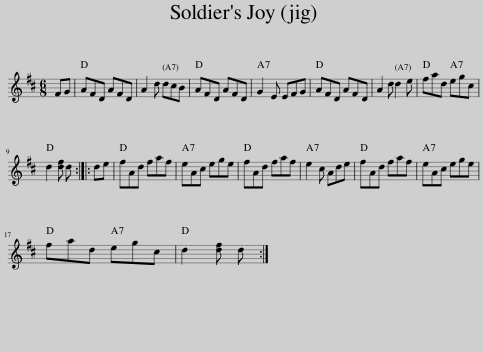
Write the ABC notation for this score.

X:1
L:1/8
M:6/8
I:linebreak $
K:D
V:1 treble
V:1
 FG | AFD AFD | A2 d dcB | AFD AFD | G2 E EFG | %5
 AFD AFD | A2 d d2 e | fad egc |$ d2 [df] d :: de | %10
 fAd faf | eAc ege | fAd faf | e2 c Ade | fAd faf | %15
 eAc ege |$ fad egc | d2 [df] d :| %18
